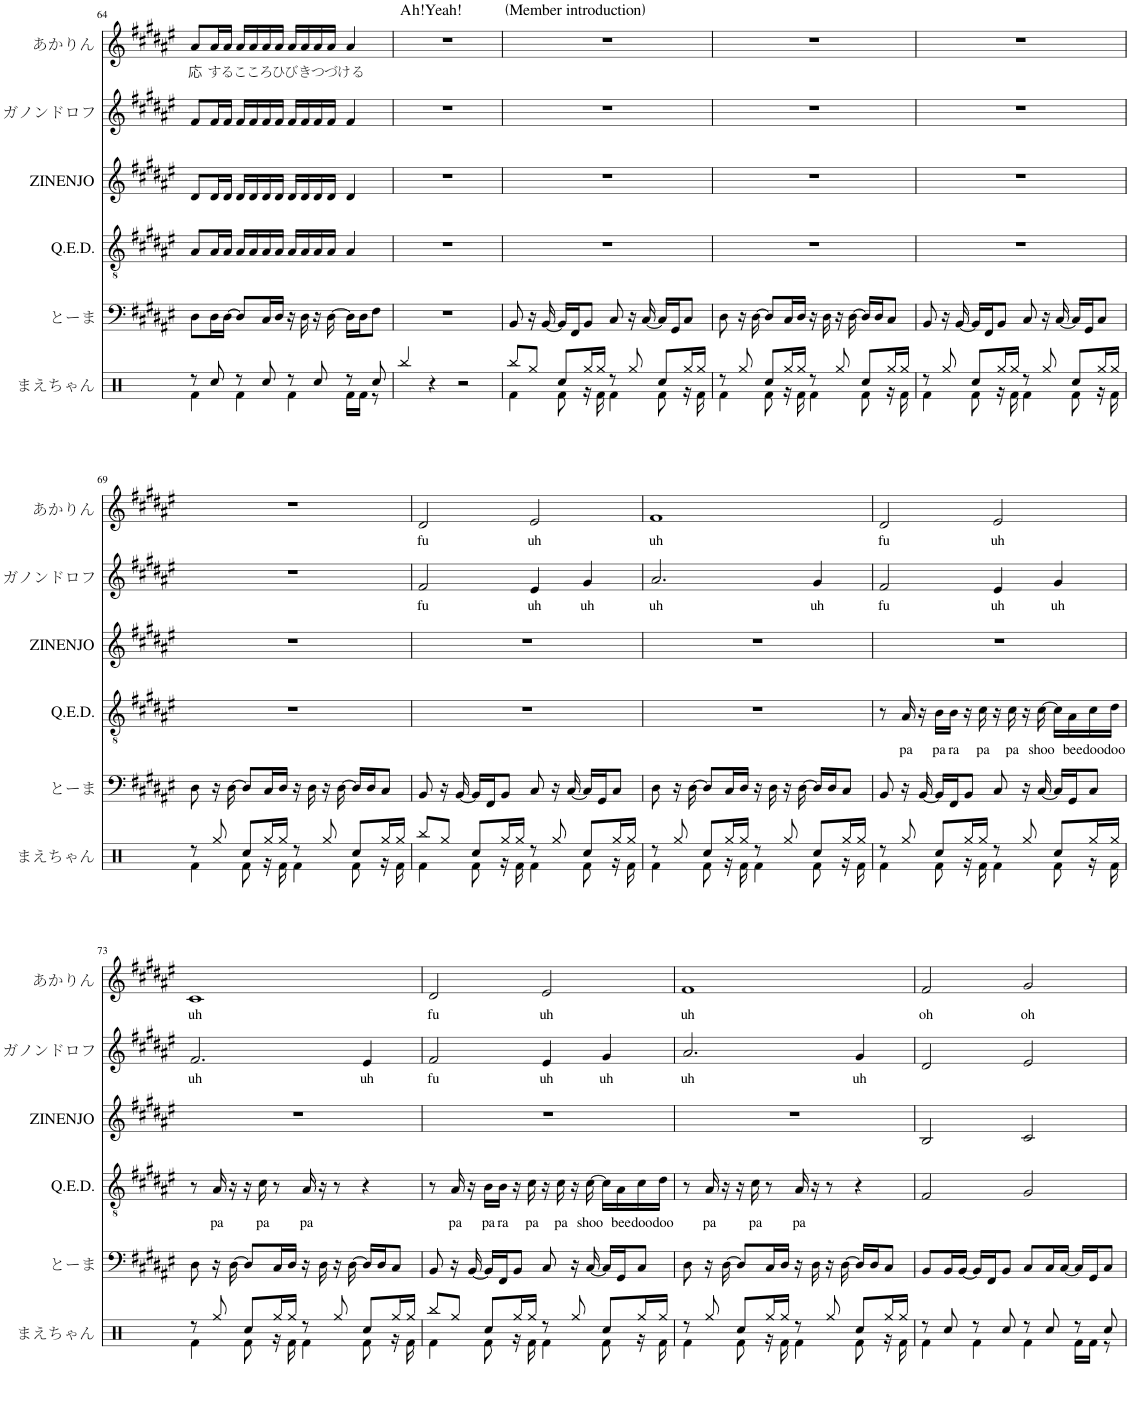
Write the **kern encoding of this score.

**kern	**kern	**kern	**text	**kern	**kern	**text	**kern	**text	**harte
*part6	*part5	*part4	*part4	*part3	*part2	*part2	*part1	*part1	*part1
*staff6	*staff5	*staff4	*staff4	*staff3	*staff2	*staff2	*staff1	*staff1	*
*I"まえちゃん	*I"とーま	*I"Q.E.D.	*	*I"ZINENJO	*I"ガノンドロフ	*	*I"あかりん	*	*
*	*	*I'Q.E.D.	*	*I'ZINENJO	*	*	*	*	*
!!LO:PB:g=z
*clefX	*clefF4	*clefGv2	*	*clefG2	*clefG2	*	*clefG2	*	*
*k[]	*k[f#c#g#d#a#e#]	*k[f#c#g#d#a#e#]	*	*k[f#c#g#d#a#e#]	*k[f#c#g#d#a#e#]	*	*k[f#c#g#d#a#e#]	*	*
*M4/4	*M4/4	*M4/4	*	*M4/4	*M4/4	*	*M4/4	*	*
=64	=64	=64	=64	=64	=64	=64	=64	=64	=64
*^	*	*	*	*	*	*	*	*	*
!	!	!	!	!	!	!	!	!	!LO:LY:b	!
8r	4Rf\	8D#\L	8A#/L	.	8d#/L	8f#/L	.	8a#/L	応	.
!	!	!	!	!	!	!	!	!	!LO:LY:b	!
8Rcc/	.	16D#\L	16A#/L	.	16d#/L	16f#/L	.	16a#/L	す	.
!	!	!	!	!	!	!	!	!	!LO:LY:b	!
.	.	[16D#\JJ	16A#/JJ	.	16d#/JJ	16f#/JJ	.	16a#/JJ	る	.
!	!	!	!	!	!	!	!	!	!LO:LY:b	!
8r	4Rf\	8D#/L]	16A#/LL	.	16d#/LL	16f#/LL	.	16a#/LL	こ	.
!	!	!	!	!	!	!	!	!	!LO:LY:b	!
.	.	.	16A#/	.	16d#/	16f#/	.	16a#/	こ	.
!	!	!	!	!	!	!	!	!	!LO:LY:b	!
8Rcc/	.	16C#/L	16A#/	.	16d#/	16f#/	.	16a#/	ろ	.
!	!	!	!	!	!	!	!	!	!LO:LY:b	!
.	.	16D#/JJ	16A#/JJ	.	16d#/JJ	16f#/JJ	.	16a#/JJ	ひ	.
!	!	!	!	!	!	!	!	!	!LO:LY:b	!
8r	4Rf\	16r	16A#/LL	.	16d#/LL	16f#/LL	.	16a#/LL	び	.
!	!	!	!	!	!	!	!	!	!LO:LY:b	!
.	.	16D#\	16A#/	.	16d#/	16f#/	.	16a#/	き	.
!	!	!	!	!	!	!	!	!	!LO:LY:b	!
8Rcc/	.	16r	16A#/	.	16d#/	16f#/	.	16a#/	つ	.
!	!	!	!	!	!	!	!	!	!LO:LY:b	!
.	.	[16D#\	16A#/JJ	.	16d#/JJ	16f#/JJ	.	16a#/JJ	づ	.
!	!	!	!	!	!	!	!	!	!LO:LY:b	!
8r	16Rf\LL	16D#\LL]	4A#/	.	4d#/	4f#/	.	4a#/	ける	.
.	16Rf\JJ	16D#\J	.	.	.	.	.	.	.	.
8Rcc/	8r	8F#\J	.	.	.	.	.	.	.	.
=65	=65	=65	=65	=65	=65	=65	=65	=65	=65	=65
!	!	!	!	!	!	!	!	!	!	!LO:H:kt=h!
*v	*v	*	*	*	*	*	*	*	*	*
4Rbb/	1r	1r	.	1r	1r	.	1r	.	.
4r	.	.	.	.	.	.	.	.	.
2r	.	.	.	.	.	.	.	.	.
=66	=66	=66	=66	=66	=66	=66	=66	=66	=66
*^	*	*	*	*	*	*	*	*	*
!	!	!	!	!	!	!	!	!	!	!LO:H:kt=Member introduction
8Rbb/L	4Rf\	8BB/	1r	.	1r	1r	.	1r	.	N
8Rgg/J	.	16r	.	.	.	.	.	.	.	.
.	.	[16BB/	.	.	.	.	.	.	.	.
8Rcc/L	8Rf\	16BB/LL]	.	.	.	.	.	.	.	.
.	.	16FF#/J	.	.	.	.	.	.	.	.
16Rgg/L	16r	8BB/J	.	.	.	.	.	.	.	.
16Rgg/JJ	16Rf\	.	.	.	.	.	.	.	.	.
8r	4Rf\	8C#/	.	.	.	.	.	.	.	.
8Rgg/	.	16r	.	.	.	.	.	.	.	.
.	.	[16C#/	.	.	.	.	.	.	.	.
8Rcc/L	8Rf\	16C#/LL]	.	.	.	.	.	.	.	.
.	.	16GG#/J	.	.	.	.	.	.	.	.
16Rgg/L	16r	8C#/J	.	.	.	.	.	.	.	.
16Rgg/JJ	16Rf\	.	.	.	.	.	.	.	.	.
=67	=67	=67	=67	=67	=67	=67	=67	=67	=67	=67
8r	4Rf\	8D#\	1r	.	1r	1r	.	1r	.	.
8Rgg/	.	16r	.	.	.	.	.	.	.	.
.	.	[16D#\	.	.	.	.	.	.	.	.
8Rcc/L	8Rf\	8D#/L]	.	.	.	.	.	.	.	.
16Rgg/L	16r	16C#/L	.	.	.	.	.	.	.	.
16Rgg/JJ	16Rf\	16D#/JJ	.	.	.	.	.	.	.	.
8r	4Rf\	16r	.	.	.	.	.	.	.	.
.	.	16D#\	.	.	.	.	.	.	.	.
8Rgg/	.	16r	.	.	.	.	.	.	.	.
.	.	[16D#\	.	.	.	.	.	.	.	.
8Rcc/L	8Rf\	16D#/LL]	.	.	.	.	.	.	.	.
.	.	16D#/J	.	.	.	.	.	.	.	.
16Rgg/L	16r	8C#/J	.	.	.	.	.	.	.	.
16Rgg/JJ	16Rf\	.	.	.	.	.	.	.	.	.
=68	=68	=68	=68	=68	=68	=68	=68	=68	=68	=68
8r	4Rf\	8BB/	1r	.	1r	1r	.	1r	.	.
8Rgg/	.	16r	.	.	.	.	.	.	.	.
.	.	[16BB/	.	.	.	.	.	.	.	.
8Rcc/L	8Rf\	16BB/LL]	.	.	.	.	.	.	.	.
.	.	16FF#/J	.	.	.	.	.	.	.	.
16Rgg/L	16r	8BB/J	.	.	.	.	.	.	.	.
16Rgg/JJ	16Rf\	.	.	.	.	.	.	.	.	.
8r	4Rf\	8C#/	.	.	.	.	.	.	.	.
8Rgg/	.	16r	.	.	.	.	.	.	.	.
.	.	[16C#/	.	.	.	.	.	.	.	.
8Rcc/L	8Rf\	16C#/LL]	.	.	.	.	.	.	.	.
.	.	16GG#/J	.	.	.	.	.	.	.	.
16Rgg/L	16r	8C#/J	.	.	.	.	.	.	.	.
16Rgg/JJ	16Rf\	.	.	.	.	.	.	.	.	.
!!LO:LB:g=z
=69	=69	=69	=69	=69	=69	=69	=69	=69	=69	=69
8r	4Rf\	8D#\	1r	.	1r	1r	.	1r	.	.
8Rgg/	.	16r	.	.	.	.	.	.	.	.
.	.	[16D#\	.	.	.	.	.	.	.	.
8Rcc/L	8Rf\	8D#/L]	.	.	.	.	.	.	.	.
16Rgg/L	16r	16C#/L	.	.	.	.	.	.	.	.
16Rgg/JJ	16Rf\	16D#/JJ	.	.	.	.	.	.	.	.
8r	4Rf\	16r	.	.	.	.	.	.	.	.
.	.	16D#\	.	.	.	.	.	.	.	.
8Rgg/	.	16r	.	.	.	.	.	.	.	.
.	.	[16D#\	.	.	.	.	.	.	.	.
8Rcc/L	8Rf\	16D#/LL]	.	.	.	.	.	.	.	.
.	.	16D#/J	.	.	.	.	.	.	.	.
16Rgg/L	16r	8C#/J	.	.	.	.	.	.	.	.
16Rgg/JJ	16Rf\	.	.	.	.	.	.	.	.	.
=70	=70	=70	=70	=70	=70	=70	=70	=70	=70	=70
!	!	!	!	!	!	!	!LO:LY:b	!	!LO:LY:b	!
8Rbb/L	4Rf\	8BB/	1r	.	1r	2f#/	fu	2d#/	fu	.
8Rgg/J	.	16r	.	.	.	.	.	.	.	.
.	.	[16BB/	.	.	.	.	.	.	.	.
8Rcc/L	8Rf\	16BB/LL]	.	.	.	.	.	.	.	.
.	.	16FF#/J	.	.	.	.	.	.	.	.
16Rgg/L	16r	8BB/J	.	.	.	.	.	.	.	.
16Rgg/JJ	16Rf\	.	.	.	.	.	.	.	.	.
!	!	!	!	!	!	!	!LO:LY:b	!	!LO:LY:b	!
8r	4Rf\	8C#/	.	.	.	4e#/	uh	2e#/	uh	.
8Rgg/	.	16r	.	.	.	.	.	.	.	.
.	.	[16C#/	.	.	.	.	.	.	.	.
!	!	!	!	!	!	!	!LO:LY:b	!	!	!
8Rcc/L	8Rf\	16C#/LL]	.	.	.	4g#/	uh	.	.	.
.	.	16GG#/J	.	.	.	.	.	.	.	.
16Rgg/L	16r	8C#/J	.	.	.	.	.	.	.	.
16Rgg/JJ	16Rf\	.	.	.	.	.	.	.	.	.
=71	=71	=71	=71	=71	=71	=71	=71	=71	=71	=71
!	!	!	!	!	!	!	!LO:LY:b	!	!LO:LY:b	!
8r	4Rf\	8D#\	1r	.	1r	2.a#/	uh	1f#	uh	.
8Rgg/	.	16r	.	.	.	.	.	.	.	.
.	.	[16D#\	.	.	.	.	.	.	.	.
8Rcc/L	8Rf\	8D#/L]	.	.	.	.	.	.	.	.
16Rgg/L	16r	16C#/L	.	.	.	.	.	.	.	.
16Rgg/JJ	16Rf\	16D#/JJ	.	.	.	.	.	.	.	.
8r	4Rf\	16r	.	.	.	.	.	.	.	.
.	.	16D#\	.	.	.	.	.	.	.	.
8Rgg/	.	16r	.	.	.	.	.	.	.	.
.	.	[16D#\	.	.	.	.	.	.	.	.
!	!	!	!	!	!	!	!LO:LY:b	!	!	!
8Rcc/L	8Rf\	16D#/LL]	.	.	.	4g#/	uh	.	.	.
.	.	16D#/J	.	.	.	.	.	.	.	.
16Rgg/L	16r	8C#/J	.	.	.	.	.	.	.	.
16Rgg/JJ	16Rf\	.	.	.	.	.	.	.	.	.
=72	=72	=72	=72	=72	=72	=72	=72	=72	=72	=72
!	!	!	!	!	!	!	!LO:LY:b	!	!LO:LY:b	!
8r	4Rf\	8BB/	8r	.	1r	2f#/	fu	2d#/	fu	.
!	!	!	!	!LO:LY:b	!	!	!	!	!	!
8Rgg/	.	16r	16A#/	pa	.	.	.	.	.	.
.	.	[16BB/	16r	.	.	.	.	.	.	.
!	!	!	!	!LO:LY:b	!	!	!	!	!	!
8Rcc/L	8Rf\	16BB/LL]	16B\LL	pa	.	.	.	.	.	.
!	!	!	!	!LO:LY:b	!	!	!	!	!	!
.	.	16FF#/J	16B\JJ	ra	.	.	.	.	.	.
16Rgg/L	16r	8BB/J	16r	.	.	.	.	.	.	.
!	!	!	!	!LO:LY:b	!	!	!	!	!	!
16Rgg/JJ	16Rf\	.	16c#\	pa	.	.	.	.	.	.
!	!	!	!	!	!	!	!LO:LY:b	!	!LO:LY:b	!
8r	4Rf\	8C#/	16r	.	.	4e#/	uh	2e#/	uh	.
!	!	!	!	!LO:LY:b	!	!	!	!	!	!
.	.	.	16c#\	pa	.	.	.	.	.	.
8Rgg/	.	16r	16r	.	.	.	.	.	.	.
!	!	!	!	!LO:LY:b	!	!	!	!	!	!
.	.	[16C#/	[16c#\	shoo	.	.	.	.	.	.
!	!	!	!	!	!	!	!LO:LY:b	!	!	!
8Rcc/L	8Rf\	16C#/LL]	16c#\LL]	.	.	4g#/	uh	.	.	.
!	!	!	!	!LO:LY:b	!	!	!	!	!	!
.	.	16GG#/J	16A#\	bee	.	.	.	.	.	.
!	!	!	!	!LO:LY:b	!	!	!	!	!	!
16Rgg/L	16r	8C#/J	16c#\	doo	.	.	.	.	.	.
!	!	!	!	!LO:LY:b	!	!	!	!	!	!
16Rgg/JJ	16Rf\	.	16d#\JJ	doo	.	.	.	.	.	.
!!LO:LB:g=z
=73	=73	=73	=73	=73	=73	=73	=73	=73	=73	=73
!	!	!	!	!	!	!	!LO:LY:b	!	!LO:LY:b	!
8r	4Rf\	8D#\	8r	.	1r	2.f#/	uh	1c#	uh	.
!	!	!	!	!LO:LY:b	!	!	!	!	!	!
8Rgg/	.	16r	16A#/	pa	.	.	.	.	.	.
.	.	[16D#\	16r	.	.	.	.	.	.	.
8Rcc/L	8Rf\	8D#/L]	16r	.	.	.	.	.	.	.
!	!	!	!	!LO:LY:b	!	!	!	!	!	!
.	.	.	16c#\	pa	.	.	.	.	.	.
16Rgg/L	16r	16C#/L	8r	.	.	.	.	.	.	.
16Rgg/JJ	16Rf\	16D#/JJ	.	.	.	.	.	.	.	.
!	!	!	!	!LO:LY:b	!	!	!	!	!	!
8r	4Rf\	16r	16A#/	pa	.	.	.	.	.	.
.	.	16D#\	16r	.	.	.	.	.	.	.
8Rgg/	.	16r	8r	.	.	.	.	.	.	.
.	.	[16D#\	.	.	.	.	.	.	.	.
!	!	!	!	!	!	!	!LO:LY:b	!	!	!
8Rcc/L	8Rf\	16D#/LL]	4r	.	.	4e#/	uh	.	.	.
.	.	16D#/J	.	.	.	.	.	.	.	.
16Rgg/L	16r	8C#/J	.	.	.	.	.	.	.	.
16Rgg/JJ	16Rf\	.	.	.	.	.	.	.	.	.
=74	=74	=74	=74	=74	=74	=74	=74	=74	=74	=74
!	!	!	!	!	!	!	!LO:LY:b	!	!LO:LY:b	!
8Rbb/L	4Rf\	8BB/	8r	.	1r	2f#/	fu	2d#/	fu	.
!	!	!	!	!LO:LY:b	!	!	!	!	!	!
8Rgg/J	.	16r	16A#/	pa	.	.	.	.	.	.
.	.	[16BB/	16r	.	.	.	.	.	.	.
!	!	!	!	!LO:LY:b	!	!	!	!	!	!
8Rcc/L	8Rf\	16BB/LL]	16B\LL	pa	.	.	.	.	.	.
!	!	!	!	!LO:LY:b	!	!	!	!	!	!
.	.	16FF#/J	16B\JJ	ra	.	.	.	.	.	.
16Rgg/L	16r	8BB/J	16r	.	.	.	.	.	.	.
!	!	!	!	!LO:LY:b	!	!	!	!	!	!
16Rgg/JJ	16Rf\	.	16c#\	pa	.	.	.	.	.	.
!	!	!	!	!	!	!	!LO:LY:b	!	!LO:LY:b	!
8r	4Rf\	8C#/	16r	.	.	4e#/	uh	2e#/	uh	.
!	!	!	!	!LO:LY:b	!	!	!	!	!	!
.	.	.	16c#\	pa	.	.	.	.	.	.
8Rgg/	.	16r	16r	.	.	.	.	.	.	.
!	!	!	!	!LO:LY:b	!	!	!	!	!	!
.	.	[16C#/	[16c#\	shoo	.	.	.	.	.	.
!	!	!	!	!	!	!	!LO:LY:b	!	!	!
8Rcc/L	8Rf\	16C#/LL]	16c#\LL]	.	.	4g#/	uh	.	.	.
!	!	!	!	!LO:LY:b	!	!	!	!	!	!
.	.	16GG#/J	16A#\	bee	.	.	.	.	.	.
!	!	!	!	!LO:LY:b	!	!	!	!	!	!
16Rgg/L	16r	8C#/J	16c#\	doo	.	.	.	.	.	.
!	!	!	!	!LO:LY:b	!	!	!	!	!	!
16Rgg/JJ	16Rf\	.	16d#\JJ	doo	.	.	.	.	.	.
=75	=75	=75	=75	=75	=75	=75	=75	=75	=75	=75
!	!	!	!	!	!	!	!LO:LY:b	!	!LO:LY:b	!
8r	4Rf\	8D#\	8r	.	1r	2.a#/	uh	1f#	uh	.
!	!	!	!	!LO:LY:b	!	!	!	!	!	!
8Rgg/	.	16r	16A#/	pa	.	.	.	.	.	.
.	.	[16D#\	16r	.	.	.	.	.	.	.
8Rcc/L	8Rf\	8D#/L]	16r	.	.	.	.	.	.	.
!	!	!	!	!LO:LY:b	!	!	!	!	!	!
.	.	.	16c#\	pa	.	.	.	.	.	.
16Rgg/L	16r	16C#/L	8r	.	.	.	.	.	.	.
16Rgg/JJ	16Rf\	16D#/JJ	.	.	.	.	.	.	.	.
!	!	!	!	!LO:LY:b	!	!	!	!	!	!
8r	4Rf\	16r	16A#/	pa	.	.	.	.	.	.
.	.	16D#\	16r	.	.	.	.	.	.	.
8Rgg/	.	16r	8r	.	.	.	.	.	.	.
.	.	[16D#\	.	.	.	.	.	.	.	.
!	!	!	!	!	!	!	!LO:LY:b	!	!	!
8Rcc/L	8Rf\	16D#/LL]	4r	.	.	4g#/	uh	.	.	.
.	.	16D#/J	.	.	.	.	.	.	.	.
16Rgg/L	16r	8C#/J	.	.	.	.	.	.	.	.
16Rgg/JJ	16Rf\	.	.	.	.	.	.	.	.	.
=76	=76	=76	=76	=76	=76	=76	=76	=76	=76	=76
!	!	!	!	!	!	!	!	!	!LO:LY:b	!
8r	4Rf\	8BB/L	2F#/	.	2B/	2d#/	.	2f#/	oh	.
8Rcc/	.	16BB/L	.	.	.	.	.	.	.	.
.	.	[16BB/JJ	.	.	.	.	.	.	.	.
8r	4Rf\	16BB/LL]	.	.	.	.	.	.	.	.
.	.	16FF#/J	.	.	.	.	.	.	.	.
8Rcc/	.	8BB/J	.	.	.	.	.	.	.	.
!	!	!	!	!	!	!	!	!	!LO:LY:b	!
8r	4Rf\	8C#/L	2G#/	.	2c#/	2e#/	.	2g#/	oh	.
8Rcc/	.	16C#/L	.	.	.	.	.	.	.	.
.	.	[16C#/JJ	.	.	.	.	.	.	.	.
8r	16Rf\LL	16C#/LL]	.	.	.	.	.	.	.	.
.	16Rf\JJ	16GG#/J	.	.	.	.	.	.	.	.
8Rcc/	8r	8C#/J	.	.	.	.	.	.	.	.
*v	*v	*	*	*	*	*	*	*	*	*
=	=	=	=	=	=	=	=	=	=
*-	*-	*-	*-	*-	*-	*-	*-	*-	*-
